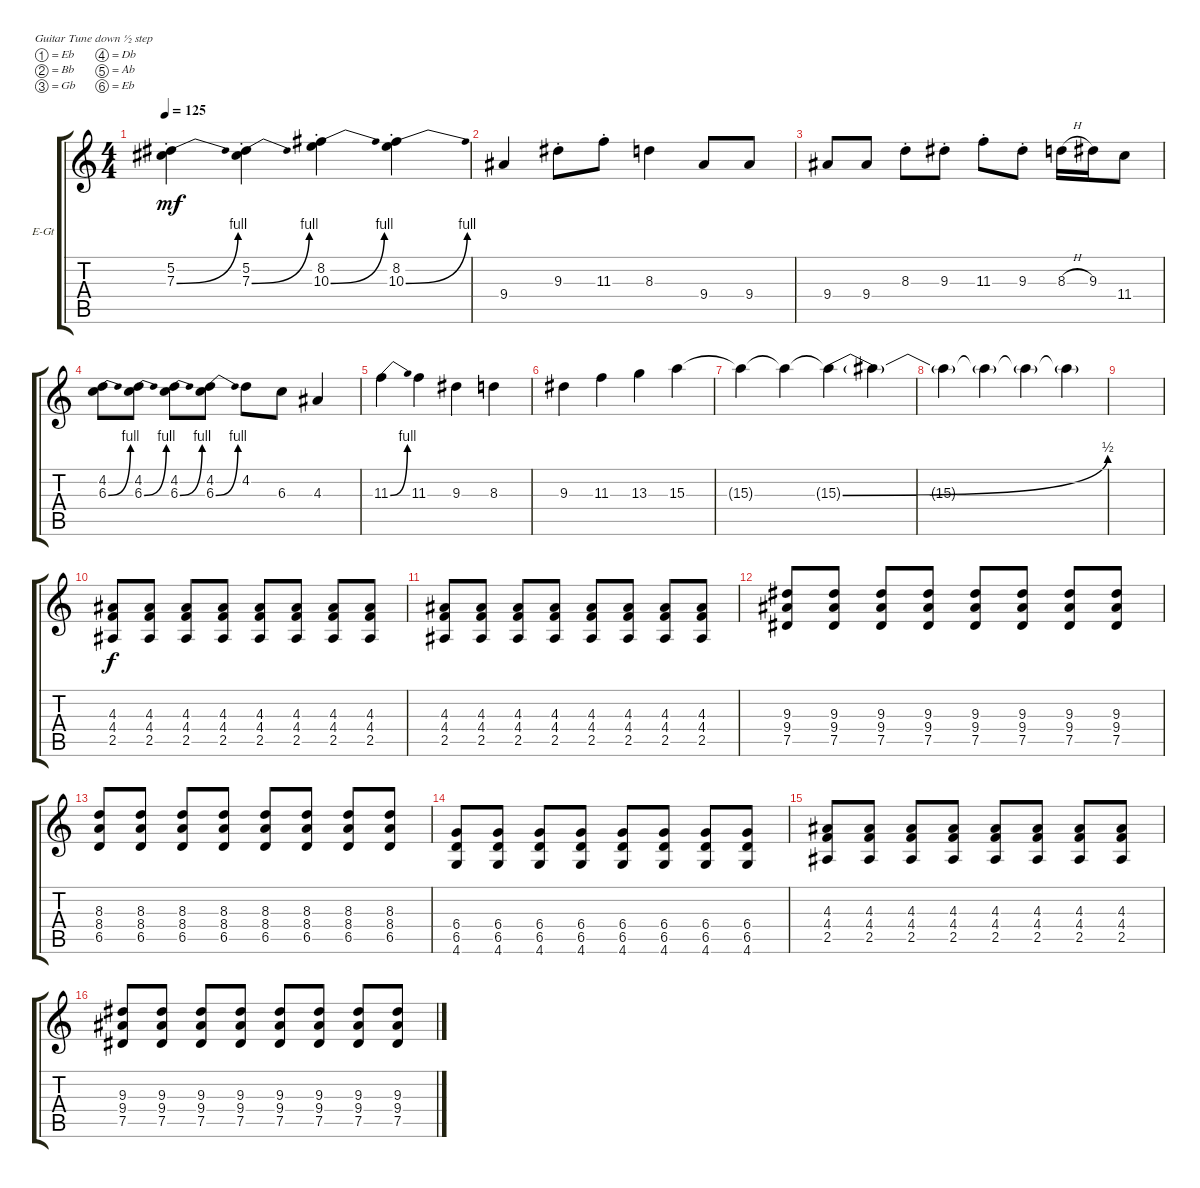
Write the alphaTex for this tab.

\defaultSystemsLayout 4
\bracketExtendMode groupsimilarinstruments
\firstSystemTrackNameOrientation horizontal
\otherSystemsTrackNameOrientation horizontal
\track ("Electric Guitar" "E-Gt") {instrument distortionguitar}
\staff {score tabs}
\tuning (Eb4 Bb3 Gb3 Db3 Ab2 Eb2)
\ts (4 4)
\tempo 125
\clef g2
\ks c
(5.2{st} 7.3{be (bend 0 0 15 4) st}).4{dy mf} (5.2{st} 7.3{be (bend 0 0 15 4) st}).4 (10.3{be (bend 0 0 15 4) st} 8.2{st}).4 (10.3{be (bend 0 0 15 4) st} 8.2{st}).4 |
9.4.4 9.3{st}.8 11.3{st}.8 8.3.4 9.4.8 9.4.8 |
9.4.8 9.4.8 8.3{st}.8 9.3{st}.8 11.3{st}.8 9.3{st}.8 8.3{h}.16 9.3.16 11.4.8 |
(4.2 6.3{be (bend 0 0 15 4)}).8 (4.2 6.3{be (bend 0 0 15 4)}).8 (4.2 6.3{be (bend 0 0 15 4)}).8 (4.2 6.3{be (bend 0 0 15 4)}).8 4.2.8 6.3.8 4.3.4 |
11.3{be (bend 0 0 20.4 4)}.4 11.3.4 9.3.4 8.3.4 |
9.3.4 11.3.4 13.3.4 15.3.4 |
15.3{t}.4 15.3{t}.4 15.3{be (bend 0 0 58.8 2) t}.4 15.3{t}.4 |
15.3{t}.4 15.3{t}.4 15.3{t}.4 15.3{t}.4 |
|
(2.5 4.4 4.3).8{dy f} (2.5 4.4 4.3).8 (2.5 4.4 4.3).8 (2.5 4.4 4.3).8 (2.5 4.4 4.3).8 (2.5 4.4 4.3).8 (2.5 4.4 4.3).8 (2.5 4.4 4.3).8 |
(2.5 4.3 4.4).8 (2.5 4.3 4.4).8 (2.5 4.3 4.4).8 (2.5 4.3 4.4).8 (2.5 4.3 4.4).8 (2.5 4.3 4.4).8 (2.5 4.3 4.4).8 (2.5 4.4 4.3).8 |
(7.5 9.4 9.3).8 (7.5 9.4 9.3).8 (7.5 9.4 9.3).8 (7.5 9.4 9.3).8 (7.5 9.4 9.3).8 (7.5 9.4 9.3).8 (7.5 9.4 9.3).8 (7.5 9.4 9.3).8 |
(6.5 8.4 8.3).8 (6.5 8.4 8.3).8 (6.5 8.4 8.3).8 (6.5 8.4 8.3).8 (6.5 8.4 8.3).8 (6.5 8.4 8.3).8 (6.5 8.4 8.3).8 (6.5 8.4 8.3).8 |
(4.6 6.5 6.4).8 (4.6 6.5 6.4).8 (4.6 6.5 6.4).8 (4.6 6.5 6.4).8 (4.6 6.5 6.4).8 (4.6 6.5 6.4).8 (4.6 6.5 6.4).8 (4.6 6.5 6.4).8 |
(2.5 4.4 4.3).8 (2.5 4.4 4.3).8 (2.5 4.4 4.3).8 (2.5 4.4 4.3).8 (2.5 4.4 4.3).8 (2.5 4.4 4.3).8 (2.5 4.4 4.3).8 (2.5 4.4 4.3).8 |
(7.5 9.4 9.3).8 (7.5 9.4 9.3).8 (7.5 9.4 9.3).8 (7.5 9.4 9.3).8 (7.5 9.4 9.3).8 (7.5 9.4 9.3).8 (7.5 9.4 9.3).8 (7.5 9.4 9.3).8
